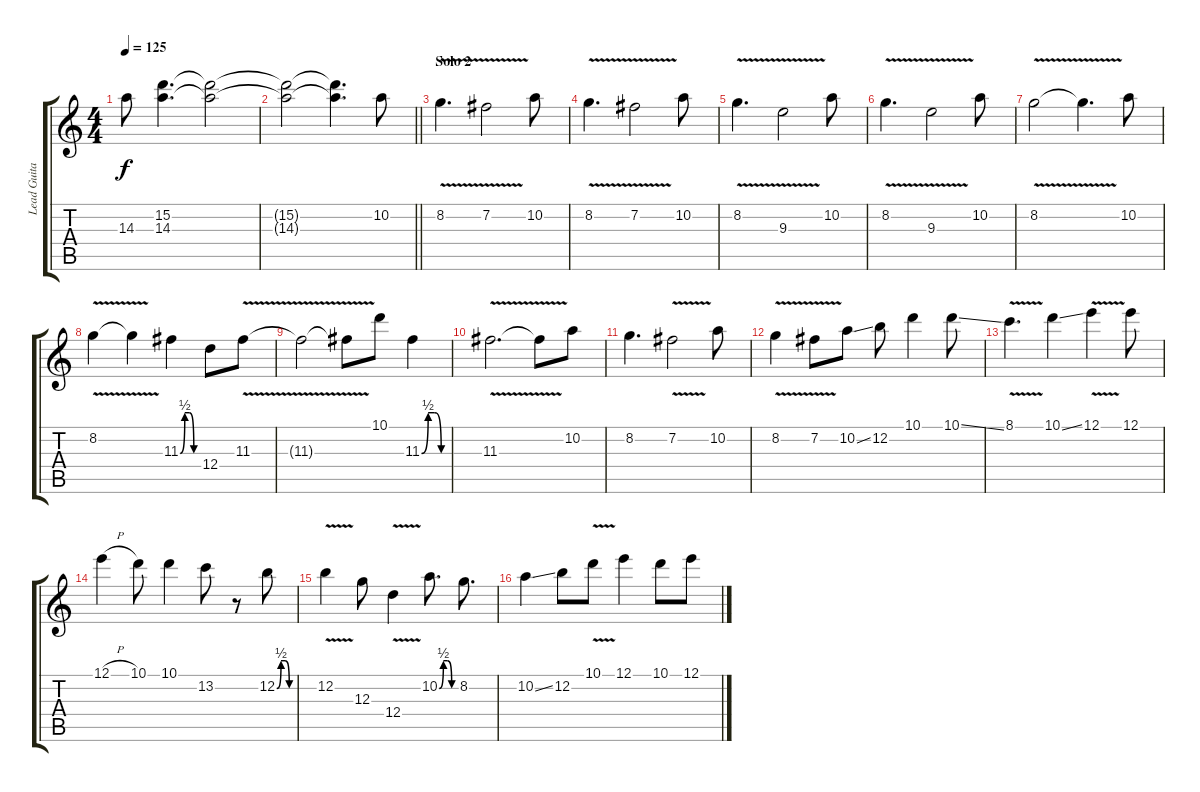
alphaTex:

\track ("Lead Guitar" "Lead Guita") {instrument overdrivenguitar}
\staff {score tabs}
\tuning (E4 B3 G3 D3 A2 E2) {hide}
\ts (4 4)
\tempo 125
\clef g2
\ks c
14.3.8{dy f} (15.2 14.3).4{d} (15.2{t} 14.3{t}).2 |
\barLineRight lightlight
(15.2{t} 14.3{t}).2 (15.2{t} 14.3{t}).4{d} 10.2.8 |
\section ("" "Solo 2")
8.2{v}.4{d} 7.2{v}.2 10.2.8 |
8.2{v}.4{d} 7.2{v}.2 10.2.8 |
8.2{v}.4{d} 9.3{v}.2 10.2.8 |
8.2{v}.4{d} 9.3{v}.2 10.2.8 |
8.2{v}.2 8.2{t}.4{d} 10.2.8 |
8.2{v}.4 8.2{t}.4 11.3{be (custom 0 0 15 2 30 2 45 0 60 0)}.4 12.4.8 11.3{v}.8 |
11.3{v t}.2 11.3{t}.8 10.1.8 11.3{be (custom 0 0 15 2 30 2 45 0 60 0)}.4 |
11.3{v}.2{d} 11.3{t}.8 10.2.8 |
8.2.4{d} 7.2{v}.2 10.2.8 |
8.2{v}.4 7.2{v}.8 10.2{ss}.8 12.2.8 10.1.4 10.1{ss}.8 |
8.1{v}.4{d} 10.1{ss}.4 12.1{v}.4 12.1.8 |
12.1{h}.4 10.1.8 10.1.4 13.2.8 r.8 12.2{be (custom 0 0 15 2 30 2 45 0 60 0)}.8 |
12.2{v}.4 12.3.8 12.4{v}.4 10.2{be (custom 0 0 15 2 30 2 45 0 60 0)}.8{d} 8.2.8{d} |
10.2{ss}.4 12.2.8 10.1{v}.8 12.1.4 10.1.8 12.1{ss}.8
